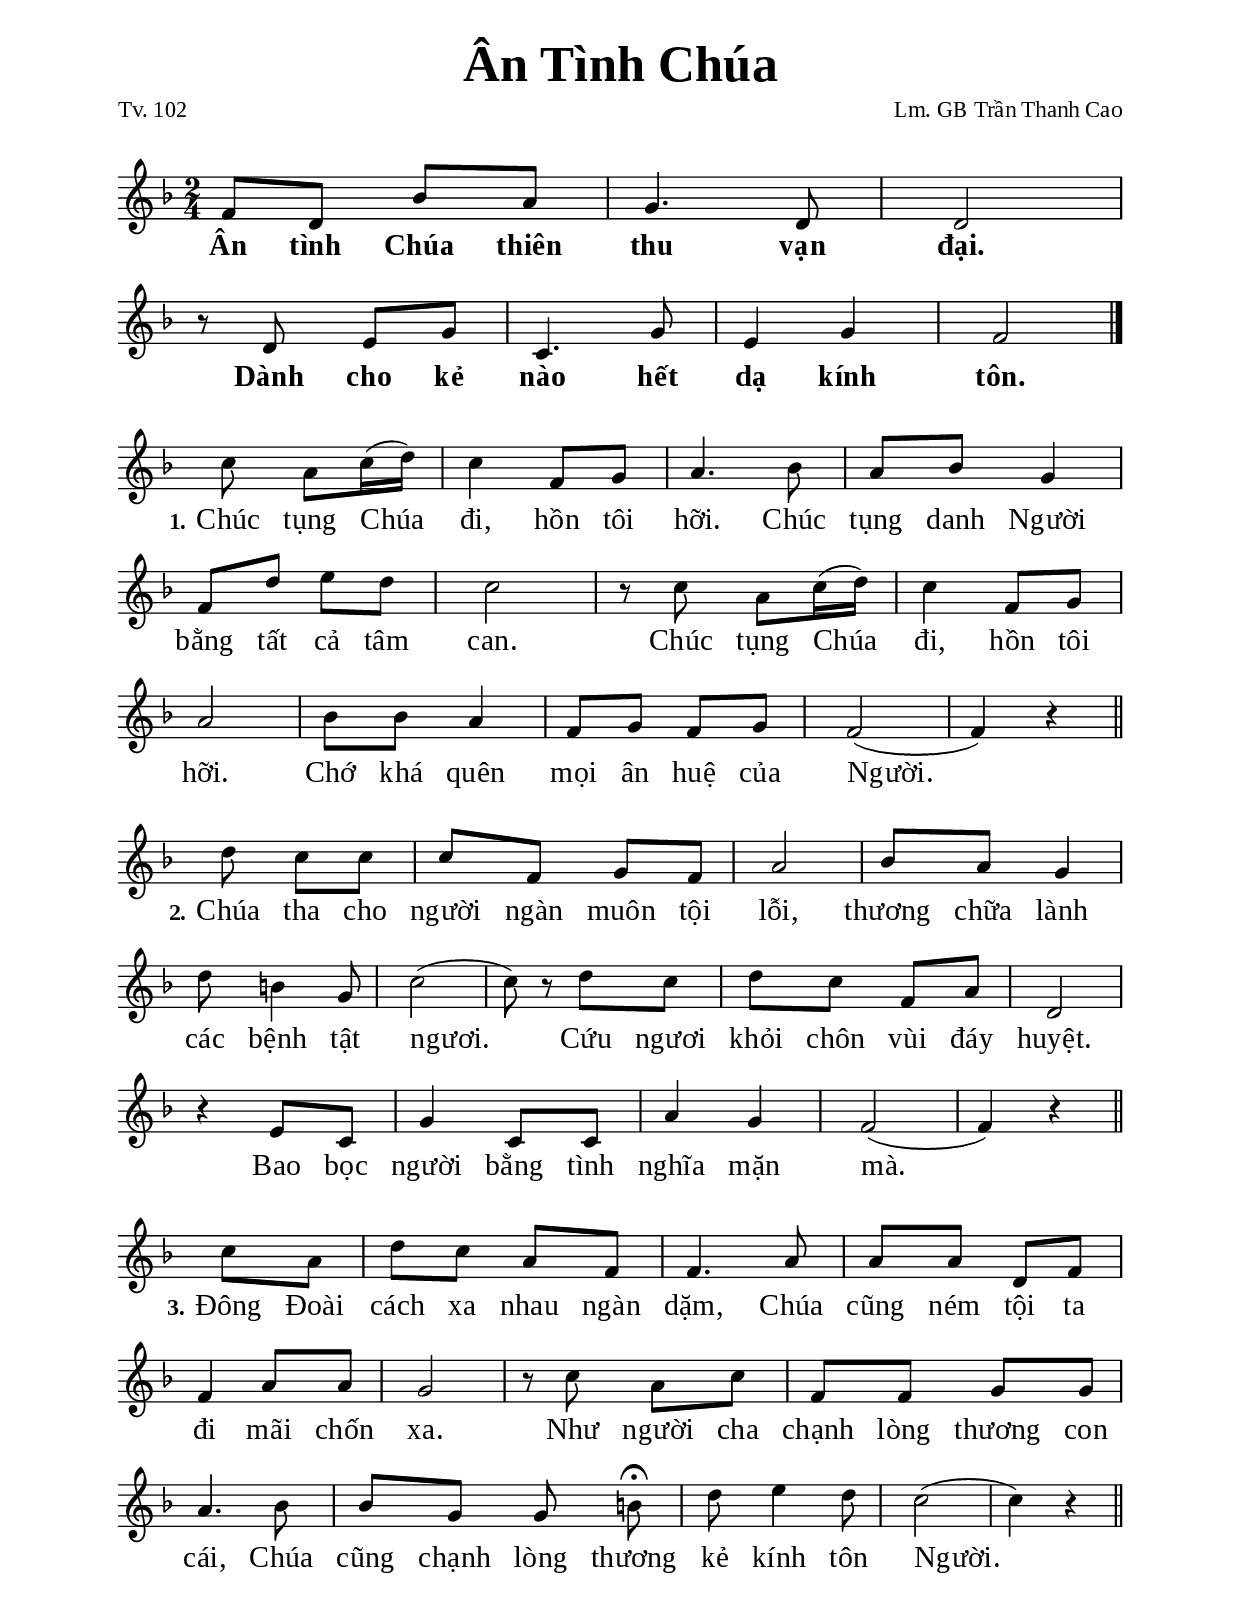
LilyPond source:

% Cài đặt chung
\version "2.22.1"
\include "english.ly"

\header {
  title = \markup { \fontsize #3 "Ân Tình Chúa" }
  poet = "Tv. 102"
  composer = "Lm. GB Trần Thanh Cao"
  arranger = " "
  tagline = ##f
}

\paper {
  #(set-paper-size "a4")
  top-margin = 10\mm
  bottom-margin = 10\mm
  left-margin = 20\mm
  right-margin = 20\mm
  indent = #0
  #(define fonts
    (make-pango-font-tree
      "Liberation Serif"
      "Liberation Serif"
      "Liberation Serif"
      (/ 20 20)))
  page-count = #1
}

% Nhạc điệp khúc
nhacDiepKhuc = \relative c' {
  f8 d bf' a |
  g4. d8 |
  d2 |
  r8 d e g |
  c,4. g'8 |
  e4 g |
  f2 \bar "|."
}

% Nhạc phiên khúc
nhacPhienKhucMot = \relative c'' {
  \partial 4. c8 a c16 (d) |
  c4 f,8 g |
  a4. bf8 |
  a bf g4 |
  f8 d' e d |
  c2 |
  r8 c a c16 (d) |
  c4 f,8 g |
  a2 |
  bf8 bf a4 |
  f8 g f g |
  f2 ( |
  f4) r \bar "||"
}

nhacPhienKhucHai = \relative c'' {
  \partial 4. d8 c c |
  c f, g f |
  a2 |
  bf8 a g4 |
  d'8 b!4 g8 |
  c2 ( |
  c8) r d c |
  d c f, a |
  d,2 |
  r4 e8 c |
  g'4 c,8 c |
  a'4 g |
  f2 ( |
  f4) r \bar "||"
}

nhacPhienKhucBa = \relative c'' {
  \partial 4 c8 a |
  d c a f |
  f4. a8 |
  a a d, f |
  f4 a8 a |
  g2 |
  r8 c a c |
  f, f g g |
  a4. bf8 |
  bf g
  \autoBeamOff
  g b \fermata |
  \autoBeamOn
  d e4 d8 |
  c2 ( |
  c4) r \bar "||"
}

% Lời điệp khúc
loiDiepKhuc = \lyricmode {
  Ân tình Chúa thiên thu vạn đại.
  Dành cho kẻ nào hết dạ kính tôn.
}

% Lời phiên khúc
loiPhienKhucMot = \lyricmode {
  \set stanza = #"1."
  Chúc tụng Chúa đi, hồn tôi hỡi.
  Chúc tụng danh Người bằng tất cả tâm can.
  Chúc tụng Chúa đi, hồn tôi hỡi.
  Chớ khá quên mọi ân huệ của Người.
}

loiPhienKhucHai = \lyricmode {
  \set stanza = #"2."
  Chúa tha cho người ngàn muôn tội lỗi,
  thương chữa lành các bệnh tật ngươi.
  Cứu ngươi khỏi chôn vùi đáy huyệt.
  Bao bọc người bằng tình nghĩa mặn mà.
}

loiPhienKhucBa = \lyricmode {
  \set stanza = #"3."
  Đông Đoài cách xa nhau ngàn dặm,
  Chúa cũng ném tội ta đi mãi chốn xa.
  Như người cha chạnh lòng thương con cái,
  Chúa cũng chạnh lòng thương kẻ kính tôn Người.
}


% Dàn trang
\score {
  \new ChoirStaff <<
    \new Staff = diepKhuc \with {
        \consists "Merge_rests_engraver"
        %\magnifyStaff #(magstep +1)
      }
      <<
      \new Voice = beSop {
        \key f \major \time 2/4 \stemNeutral \nhacDiepKhuc
      }
    >>
    \new Lyrics \lyricsto beSop \loiDiepKhuc
  >>
  \layout {
    \override Lyrics.LyricText.font-series = #'bold
    \override Lyrics.LyricText.font-size = #+2.5
    \override Lyrics.LyricSpace.minimum-distance = #4.0
    \override Score.BarNumber.break-visibility = ##(#f #f #f)
    \override Score.SpacingSpanner.uniform-stretching = ##t
  }
}

\score {
  \new ChoirStaff <<
    \new Staff = phienKhuc \with {
        %\magnifyStaff #(magstep +1)
      }
      <<
      \new Voice = beSop {
        \key f \major \time 2/4 \nhacPhienKhucMot
      }
    >>
    \new Lyrics \lyricsto beSop \loiPhienKhucMot
  >>
  \layout {
    \override Staff.TimeSignature.transparent = ##t
    \override Lyrics.LyricText.font-size = #+2.5
    \override Lyrics.LyricSpace.minimum-distance = #2.2
    \override Score.BarNumber.break-visibility = ##(#f #f #f)
    \override Score.SpacingSpanner.uniform-stretching = ##t
  } 
}

\score {
  \new ChoirStaff <<
    \new Staff = phienKhuc \with {
        %\magnifyStaff #(magstep +1)
      }
      <<
      \new Voice = beSop {
        \key f \major \time 2/4 \nhacPhienKhucHai
      }
    >>
    \new Lyrics \lyricsto beSop \loiPhienKhucHai
  >>
  \layout {
    \override Staff.TimeSignature.transparent = ##t
    \override Lyrics.LyricText.font-size = #+2.5
    \override Lyrics.LyricSpace.minimum-distance = #2.2
    \override Score.BarNumber.break-visibility = ##(#f #f #f)
    \override Score.SpacingSpanner.uniform-stretching = ##t
  } 
}

\score {
  \new ChoirStaff <<
    \new Staff = phienKhuc \with {
        %\magnifyStaff #(magstep +1)
      }
      <<
      \new Voice = beSop {
        \key f \major \time 2/4 \nhacPhienKhucBa
      }
    >>
    \new Lyrics \lyricsto beSop \loiPhienKhucBa
  >>
  \layout {
    \override Staff.TimeSignature.transparent = ##t
    \override Lyrics.LyricText.font-size = #+2.5
    \override Lyrics.LyricSpace.minimum-distance = #2.2
    \override Score.BarNumber.break-visibility = ##(#f #f #f)
    \override Score.SpacingSpanner.uniform-stretching = ##t
  } 
}
